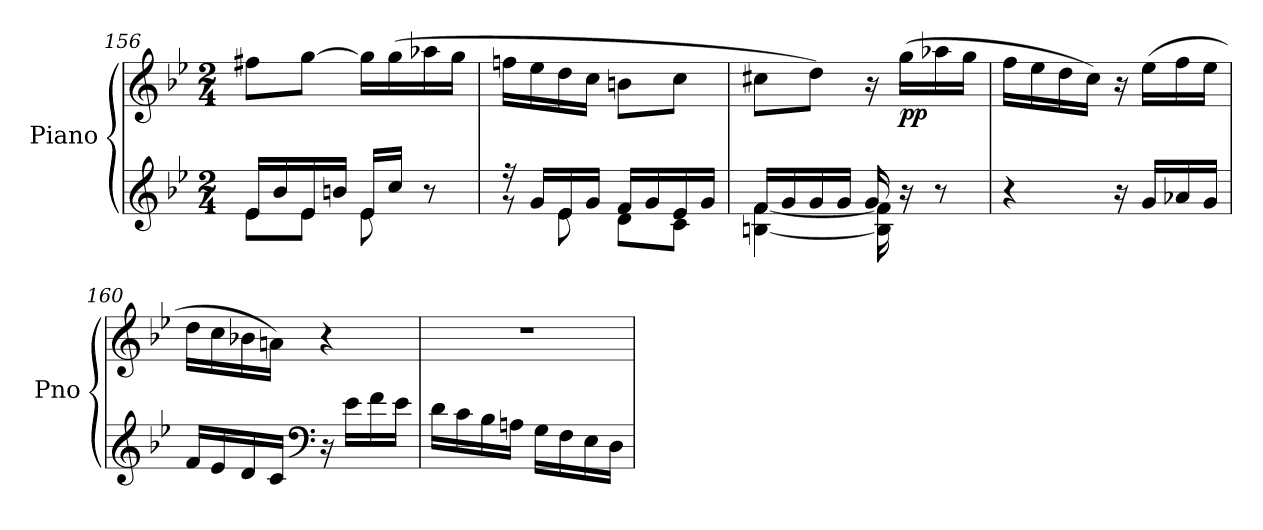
**kern	**kern	**dynam
*part1	*part1	*part1
*staff2	*staff1	*staff1/2
*I"Piano	*	*
*I'Pno	*	*
*clefG2	*clefG2	*
*k[b-e-]	*k[b-e-]	*
*M2/4	*M2/4	*
=156	=156	=156
*^	*	*
16e-/LL	8e-\L	8ff#X\L	.
16b-/	.	.	.
16e-/	8e-\J	[8gg\J	.
16bn/JJ	.	.	.
16e-/LL	8e-\	16gg\LL]	.
16cc/JJ	.	(16gg\	.
8r	8ryy	16aa-X\	.
.	.	16gg\JJ	.
!!LO:LB:g=z
=157	=157	=157	=157
16r	8rg	16ffn\LL	.
16g/LL	.	16ee-\	.
16e-/	8e-\	16dd\	.
16g/JJ	.	16cc\JJ	.
16f/LL	8d\L	8bn\L	.
16g/	.	.	.
16e-/	8c\J	8cc\J	.
16g/JJ	.	.	.
=158	=158	=158	=158
16f/LL	[4Bn\ [4f\	8cc#X\L	.
16g/	.	.	.
16g/	.	8dd\J)	.
16g/JJ	.	.	.
16g/	16B\] 16f\]	16r	.
!	!	!	!LO:DY:b
16r	8.ryy	(16gg\LL	pp
8r	.	16aa-X\	.
.	.	16gg\JJ	.
*v	*v	*	*
=159	=159	=159
4r	16ff\LL	.
.	16ee-\	.
.	16dd\	.
.	16cc\JJ)	.
16r	16r	.
16g/LL	(16ee-\LL	.
16a-X/	16ff\	.
16g/JJ	16ee-\JJ	.
=160	=160	=160
16f/LL	16dd\LL	.
16e-/	16cc\	.
16d/	16b-X\	.
16c/JJ	16an\JJ)	.
*clefF4	*	*
16r	4r	.
16e-\LL	.	.
16f\	.	.
16e-\JJ	.	.
=161	=161	=161
16d\LL	2r	.
16c\	.	.
16B-\	.	.
16An\JJ	.	.
16G\LL	.	.
16F\	.	.
16E-\	.	.
16D\JJ	.	.
=	=	=
*-	*-	*-
